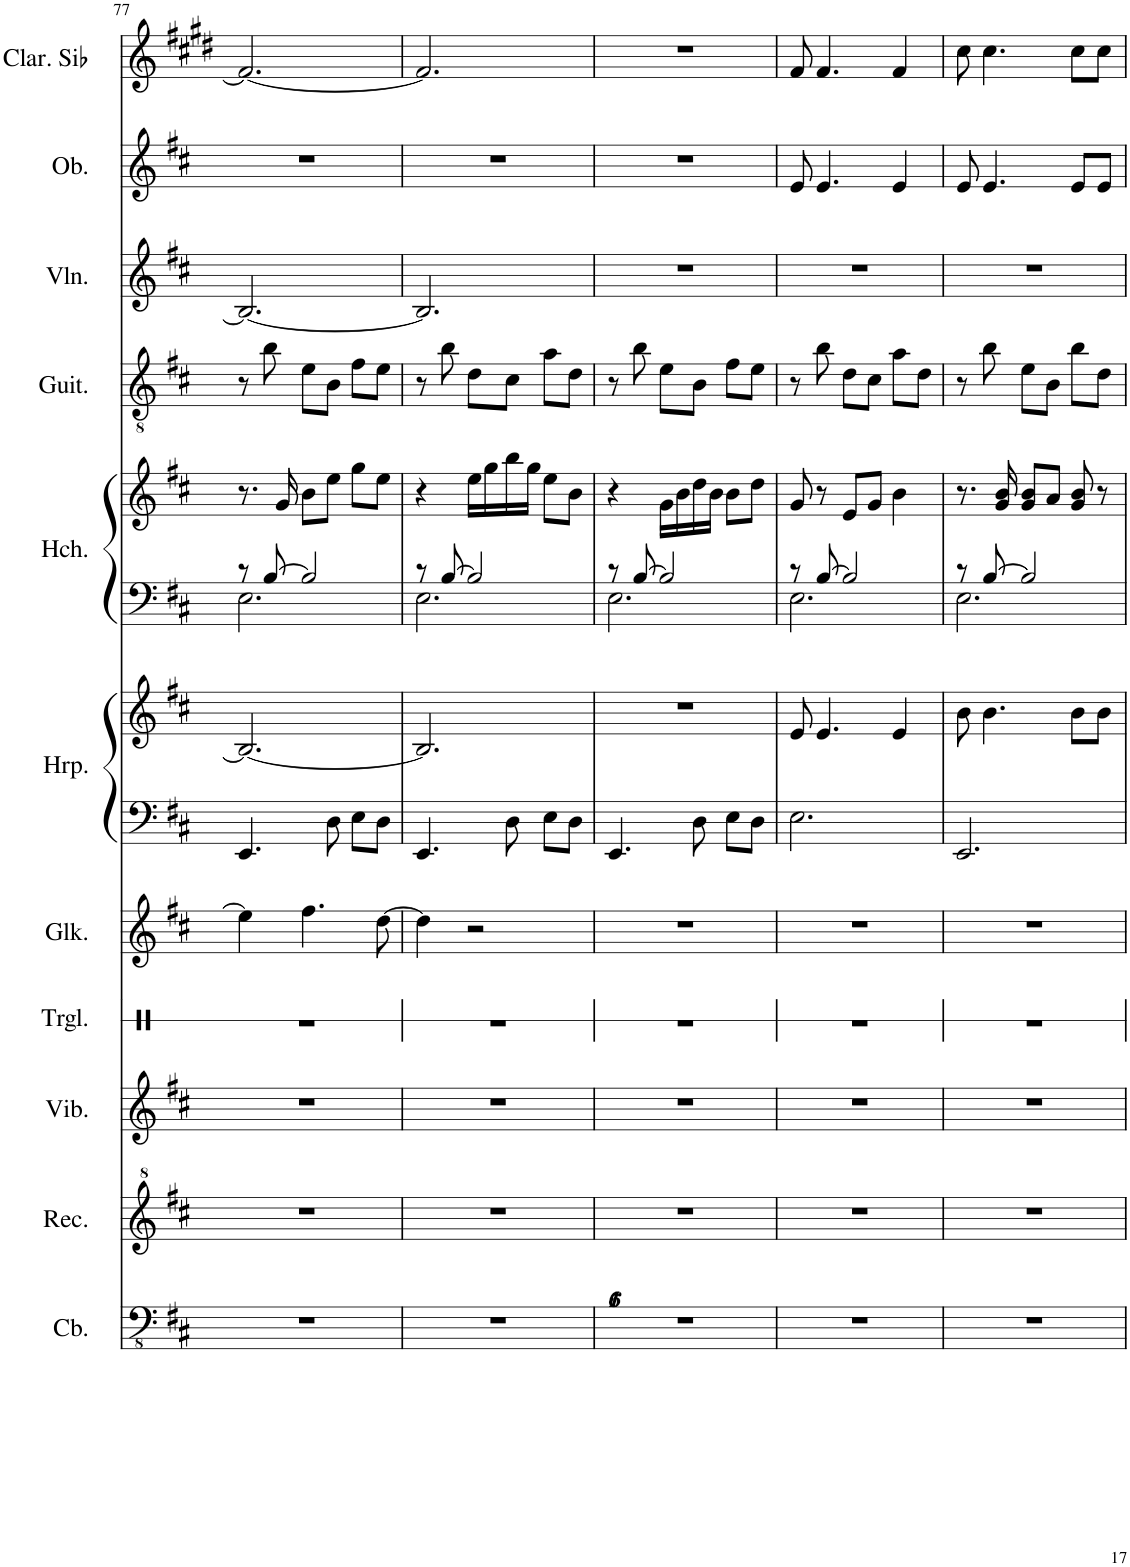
**kern	**kern	**kern	**kern	**kern	**kern	**kern	**kern	**kern	**kern	**kern	**kern	**kern
*part11	*part10	*part9	*part8	*part7	*part6	*part6	*part5	*part5	*part4	*part3	*part2	*part1
*staff13	*staff12	*staff11	*staff10	*staff9	*staff8	*staff7	*staff6	*staff5	*staff4	*staff3	*staff2	*staff1
*I"コントラバス	*I"リコーダー	*I"ビブラフォン	*I"トライアングル	*I"グロッケンシュピール	*I"ハープ	*	*I"ハープシーコード	*	*I"アコースティックギター	*I"ヴァイオリン	*I"オーボエ	*I"Clarinette en Sib
*	*	*	*	*	*	*	*	*	*	*	*	*I'Clar. Sib
!!LO:PB:g=z
*clefFv4	*clefG^2	*clefG2	*clefX	*clefG2	*clefF4	*clefG2	*clefF4	*clefG2	*clefGv2	*clefG2	*clefG2	*clefG2
*Trd7c12	*	*	*	*Trd-14c-24	*	*	*	*	*	*	*	*Trd1c2
*k[f#c#]	*k[f#c#]	*k[f#c#]	*k[]	*k[f#c#]	*k[f#c#]	*k[f#c#]	*k[f#c#]	*k[f#c#]	*k[f#c#]	*k[f#c#]	*k[f#c#]	*k[f#c#g#d#]
*M3/4	*M3/4	*M3/4	*M3/4	*M3/4	*M3/4	*M3/4	*M3/4	*M3/4	*M3/4	*M3/4	*M3/4	*M3/4
=77	=77	=77	=77	=77	=77	=77	=77	=77	=77	=77	=77	=77
*	*	*	*	*	*	*	*^	*	*	*	*	*
2.r	2.r	2.r	2.r	4ee\]	4.EE/	2.B/_	8r	2.E\	8.r	8r	2.B/_	2.r	2.f#/_
.	.	.	.	.	.	.	[8B/	.	.	8b\	.	.	.
.	.	.	.	.	.	.	.	.	16g/	.	.	.	.
.	.	.	.	4.ff#\	.	.	2B/]	.	8b\L	8e\L	.	.	.
.	.	.	.	.	8D\	.	.	.	8ee\J	8B\J	.	.	.
.	.	.	.	.	8E\L	.	.	.	8gg\L	8f#\L	.	.	.
.	.	.	.	[8dd\	8D\J	.	.	.	8ee\J	8e\J	.	.	.
=78	=78	=78	=78	=78	=78	=78	=78	=78	=78	=78	=78	=78	=78
2.r	2.r	2.r	2.r	4dd\]	4.EE/	2.B/]	8r	2.E\	4r	8r	2.B/]	2.r	2.f#/]
.	.	.	.	.	.	.	[8B/	.	.	8b\	.	.	.
.	.	.	.	2r	.	.	2B/]	.	16ee\LL	8d\L	.	.	.
.	.	.	.	.	.	.	.	.	16gg\	.	.	.	.
.	.	.	.	.	8D\	.	.	.	16bb\	8c#\J	.	.	.
.	.	.	.	.	.	.	.	.	16gg\JJ	.	.	.	.
.	.	.	.	.	8E\L	.	.	.	8ee\L	8a\L	.	.	.
.	.	.	.	.	8D\J	.	.	.	8b\J	8d\J	.	.	.
=79	=79	=79	=79	=79	=79	=79	=79	=79	=79	=79	=79	=79	=79
2.r	2.r	2.r	2.r	2.r	4.EE/	2.r	8r	2.E\	4r	8r	2.r	2.r	2.r
.	.	.	.	.	.	.	[8B/	.	.	8b\	.	.	.
.	.	.	.	.	.	.	2B/]	.	16g\LL	8e\L	.	.	.
.	.	.	.	.	.	.	.	.	16b\	.	.	.	.
.	.	.	.	.	8D\	.	.	.	16dd\	8B\J	.	.	.
.	.	.	.	.	.	.	.	.	16b\JJ	.	.	.	.
.	.	.	.	.	8E\L	.	.	.	8b\L	8f#\L	.	.	.
.	.	.	.	.	8D\J	.	.	.	8dd\J	8e\J	.	.	.
=80	=80	=80	=80	=80	=80	=80	=80	=80	=80	=80	=80	=80	=80
2.r	2.r	2.r	2.r	2.r	2.E\	8e/	8r	2.E\	8g/	8r	2.r	8e/	8f#/
.	.	.	.	.	.	4.e/	[8B/	.	8r	8b\	.	4.e/	4.f#/
.	.	.	.	.	.	.	2B/]	.	8e/L	8d\L	.	.	.
.	.	.	.	.	.	.	.	.	8g/J	8c#\J	.	.	.
.	.	.	.	.	.	4e/	.	.	4b\	8a\L	.	4e/	4f#/
.	.	.	.	.	.	.	.	.	.	8d\J	.	.	.
=81	=81	=81	=81	=81	=81	=81	=81	=81	=81	=81	=81	=81	=81
2.r	2.r	2.r	2.r	2.r	2.EE/	8b\	8r	2.E\	8.r	8r	2.r	8e/	8cc#\
.	.	.	.	.	.	4.b\	[8B/	.	.	8b\	.	4.e/	4.cc#\
.	.	.	.	.	.	.	.	.	16g/ 16b/	.	.	.	.
.	.	.	.	.	.	.	2B/]	.	8g/ 8b/L	8e\L	.	.	.
.	.	.	.	.	.	.	.	.	8a/J	8B\J	.	.	.
.	.	.	.	.	.	8b\L	.	.	8g/ 8b/	8b\L	.	8e/L	8cc#\L
.	.	.	.	.	.	8b\J	.	.	8r	8d\J	.	8e/J	8cc#\J
*	*	*	*	*	*	*	*v	*v	*	*	*	*	*
=	=	=	=	=	=	=	=	=	=	=	=	=
*-	*-	*-	*-	*-	*-	*-	*-	*-	*-	*-	*-	*-
